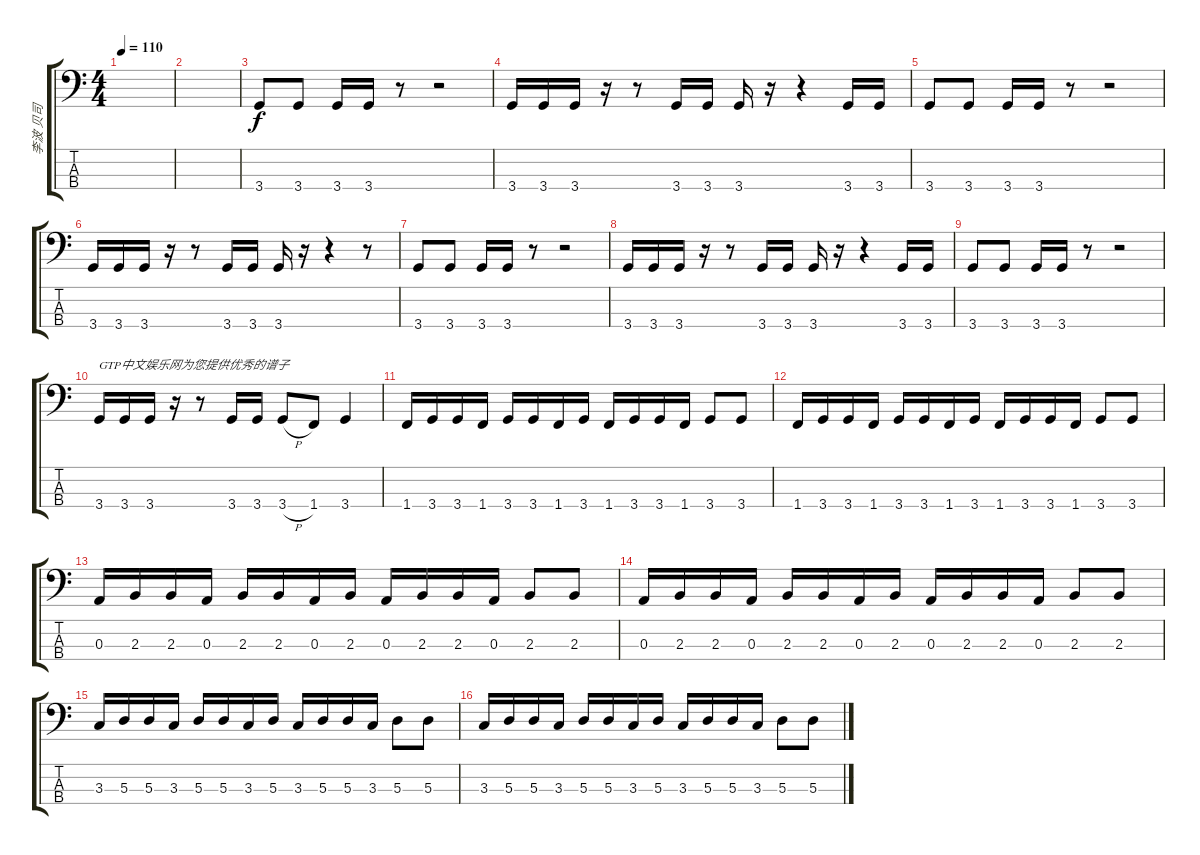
\track ("李波 贝司" "李波 贝司") {instrument electricbassfinger}
\staff {score tabs}
\tuning (G2 D2 A1 E1) {hide}
\ts (4 4)
\tempo 110
\clef f4
\ks c
|
|
3.4.8 3.4.8 3.4.16 3.4.16 r.8 r.2 |
3.4.16 3.4.16 3.4.16 r.16 r.8 3.4.16 3.4.16 3.4.16 r.16 r.4 3.4.16 3.4.16 |
3.4.8 3.4.8 3.4.16 3.4.16 r.8 r.2 |
3.4.16 3.4.16 3.4.16 r.16 r.8 3.4.16 3.4.16 3.4.16 r.16 r.4 r.8 |
3.4.8 3.4.8 3.4.16 3.4.16 r.8 r.2 |
3.4.16 3.4.16 3.4.16 r.16 r.8 3.4.16 3.4.16 3.4.16 r.16 r.4 3.4.16 3.4.16 |
3.4.8 3.4.8 3.4.16 3.4.16 r.8 r.2 |
3.4.16{txt "GTP中文娱乐网为您提供优秀的谱子"} 3.4.16 3.4.16 r.16 r.8 3.4.16 3.4.16 3.4{h}.8 1.4.8 3.4.4 |
1.4.16 3.4.16 3.4.16 1.4.16 3.4.16 3.4.16 1.4.16 3.4.16 1.4.16 3.4.16 3.4.16 1.4.16 3.4.8 3.4.8 |
1.4.16 3.4.16 3.4.16 1.4.16 3.4.16 3.4.16 1.4.16 3.4.16 1.4.16 3.4.16 3.4.16 1.4.16 3.4.8 3.4.8 |
0.3.16 2.3.16 2.3.16 0.3.16 2.3.16 2.3.16 0.3.16 2.3.16 0.3.16 2.3.16 2.3.16 0.3.16 2.3.8 2.3.8 |
0.3.16 2.3.16 2.3.16 0.3.16 2.3.16 2.3.16 0.3.16 2.3.16 0.3.16 2.3.16 2.3.16 0.3.16 2.3.8 2.3.8 |
3.3.16 5.3.16 5.3.16 3.3.16 5.3.16 5.3.16 3.3.16 5.3.16 3.3.16 5.3.16 5.3.16 3.3.16 5.3.8 5.3.8 |
3.3.16 5.3.16 5.3.16 3.3.16 5.3.16 5.3.16 3.3.16 5.3.16 3.3.16 5.3.16 5.3.16 3.3.16 5.3.8 5.3.8
